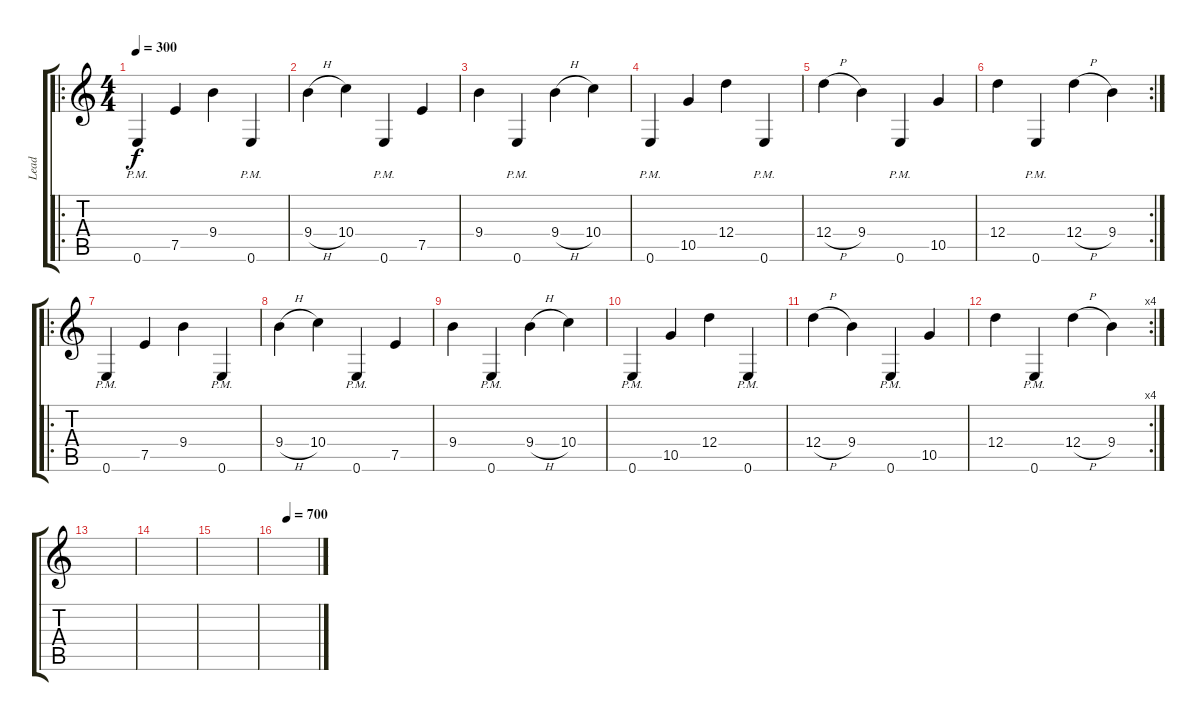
\track ("Lead" "Lead") {instrument overdrivenguitar}
\staff {score tabs}
\tuning (E4 B3 G3 D3 A2 E2) {hide}
\ro
\ts (4 4)
\tempo 300
\clef g2
\ks c
0.6{pm}.4{dy f} 7.5.4 9.4.4 0.6{pm}.4 |
9.4{h}.4 10.4.4 0.6{pm}.4 7.5.4 |
9.4.4 0.6{pm}.4 9.4{h}.4 10.4.4 |
0.6{pm}.4 10.5.4 12.4.4 0.6{pm}.4 |
12.4{h}.4 9.4.4 0.6{pm}.4 10.5.4 |
\rc 2
12.4.4 0.6{pm}.4 12.4{h}.4 9.4.4 |
\ro
0.6{pm}.4 7.5.4 9.4.4 0.6{pm}.4 |
9.4{h}.4 10.4.4 0.6{pm}.4 7.5.4 |
9.4.4 0.6{pm}.4 9.4{h}.4 10.4.4 |
0.6{pm}.4 10.5.4 12.4.4 0.6{pm}.4 |
12.4{h}.4 9.4.4 0.6{pm}.4 10.5.4 |
\rc 4
12.4.4 0.6{pm}.4 12.4{h}.4 9.4.4 |
|
|
|
\tempo (700 0.25)
